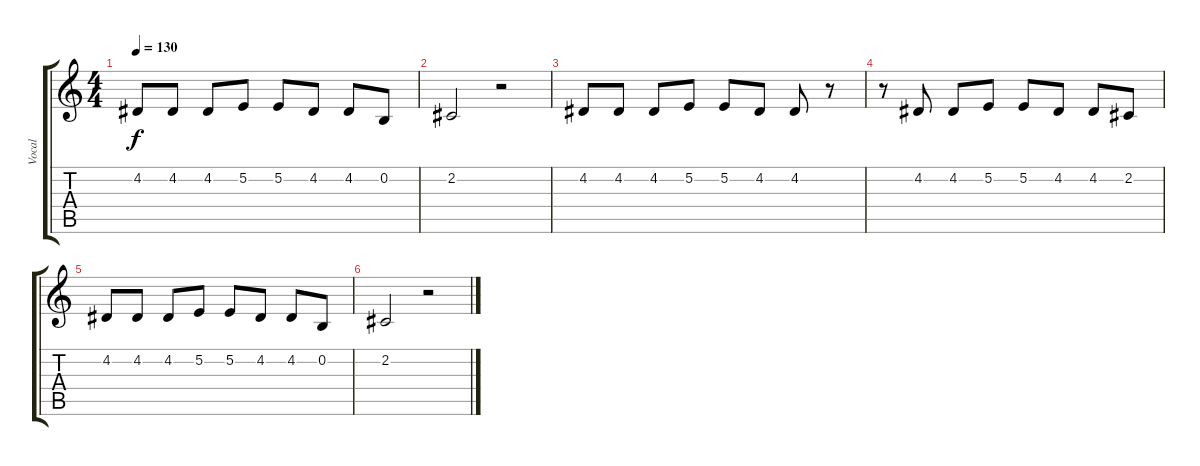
\track ("Vocal" "Vocal") {instrument clarinet}
\staff {score tabs}
\tuning (E4 B3 G3 D3 A2 E2) {hide}
\ts (4 4)
\tempo 130
\clef g2
\ks c
4.2.8{dy f} 4.2.8 4.2.8 5.2.8 5.2.8 4.2.8 4.2.8 0.2.8 |
2.2.2 r.2 |
4.2.8 4.2.8 4.2.8 5.2.8 5.2.8 4.2.8 4.2.8 r.8 |
r.8 4.2.8 4.2.8 5.2.8 5.2.8 4.2.8 4.2.8 2.2.8 |
4.2.8 4.2.8 4.2.8 5.2.8 5.2.8 4.2.8 4.2.8 0.2.8 |
2.2.2 r.2
